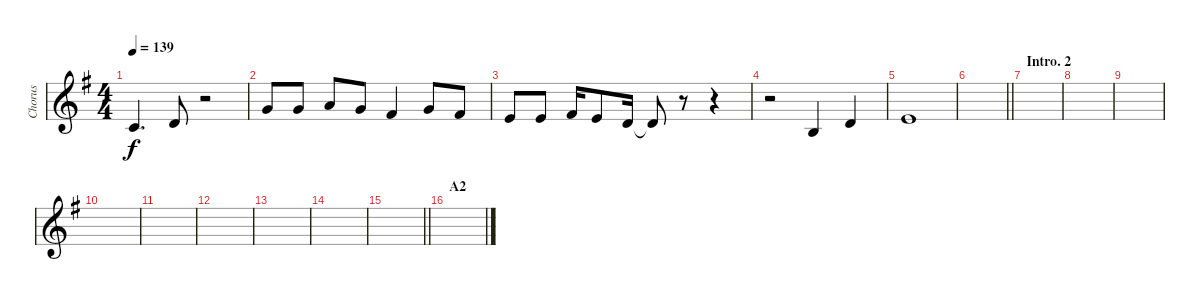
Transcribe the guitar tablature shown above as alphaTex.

\track ("Chorus" "Chorus") {instrument voiceoohs}
\staff {score}
\tuning (E4 B3 G3 D3 A2 D2) {hide}
\ts (4 4)
\tempo 139
\clef g2
\ks g
1.2.4{d dy f} 3.2.8 r.2 |
3.1.8 3.1.8 5.1.8 3.1.8 2.1.4 3.1.8 2.1.8 |
0.1.8 0.1.8 2.1.16 0.1.8 3.2.16 3.2{t}.8 r.8 r.4 |
r.2 0.2.4 3.2.4 |
0.1.1 |
\barLineRight lightlight
|
\section ("" "Intro. 2")
|
|
|
|
|
|
|
|
\barLineRight lightlight
|
\section ("" "A2")
